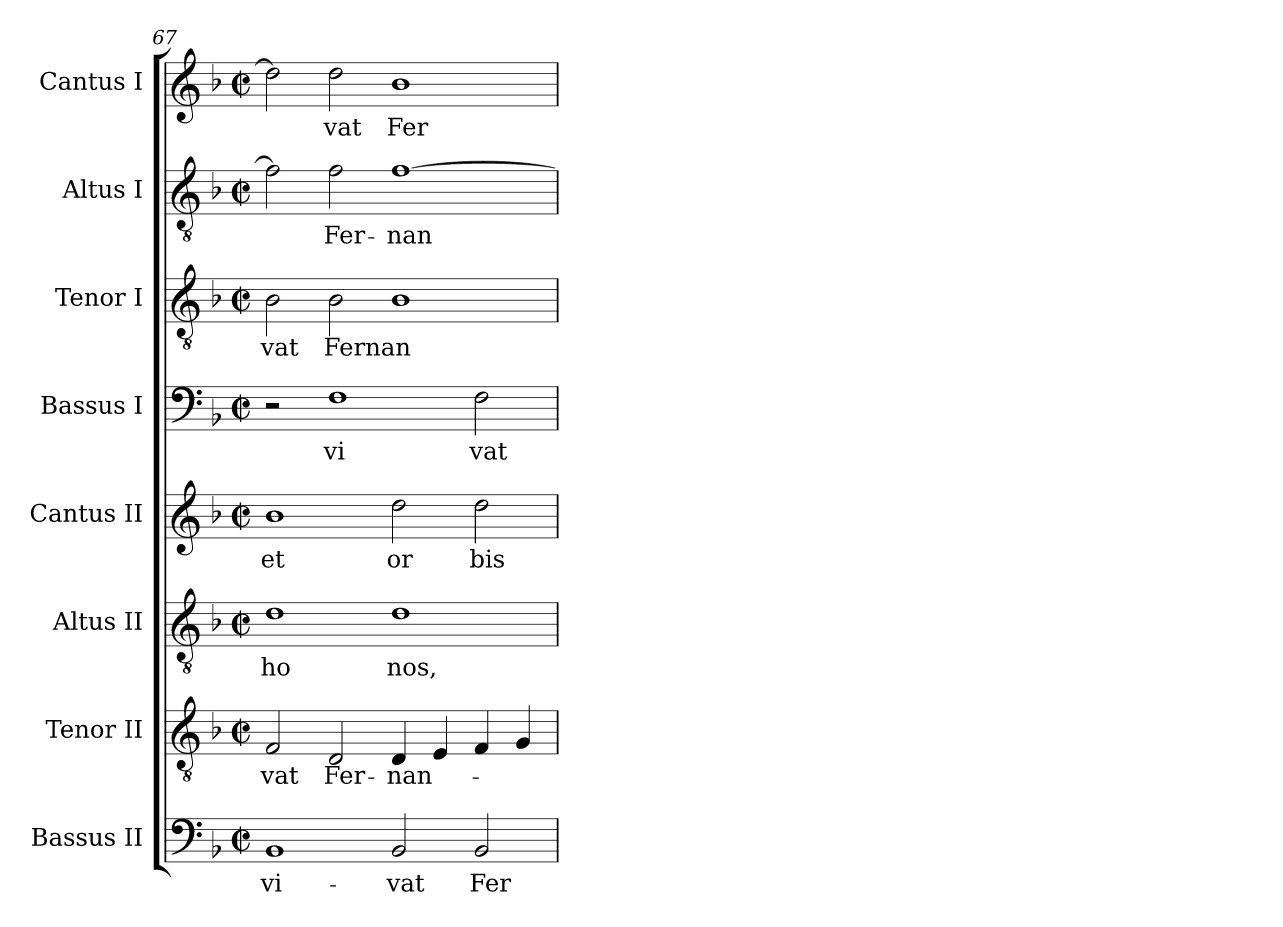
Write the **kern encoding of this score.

**kern	**text	**kern	**text	**kern	**text	**kern	**text	**kern	**text	**kern	**text	**kern	**text	**kern	**text
*part8	*part8	*part7	*part7	*part6	*part6	*part5	*part5	*part4	*part4	*part3	*part3	*part2	*part2	*part1	*part1
*staff8	*staff8	*staff7	*staff7	*staff6	*staff6	*staff5	*staff5	*staff4	*staff4	*staff3	*staff3	*staff2	*staff2	*staff1	*staff1
*I"Bassus II	*	*I"Tenor II	*	*I"Altus II	*	*I"Cantus II	*	*I"Bassus I	*	*I"Tenor I	*	*I"Altus I	*	*I"Cantus I	*
*clefF4	*	*clefGv2	*	*clefGv2	*	*clefG2	*	*clefF4	*	*clefGv2	*	*clefGv2	*	*clefG2	*
*k[b-]	*	*k[b-]	*	*k[b-]	*	*k[b-]	*	*k[b-]	*	*k[b-]	*	*k[b-]	*	*k[b-]	*
*F:	*	*F:	*	*F:	*	*F:	*	*F:	*	*F:	*	*F:	*	*F:	*
*M2/2	*	*M2/2	*	*M2/2	*	*M2/2	*	*M2/2	*	*M2/2	*	*M2/2	*	*M2/2	*
*met(c|)	*	*met(c|)	*	*met(c|)	*	*met(c|)	*	*met(c|)	*	*met(c|)	*	*met(c|)	*	*met(c|)	*
=67	=67	=67	=67	=67	=67	=67	=67	=67	=67	=67	=67	=67	=67	=67	=67
!	!LO:LY:b:cj	!	!LO:LY:b:cj	!	!LO:LY:b:cj	!	!LO:LY:b:cj	!	!	!	!LO:LY:b:cj	!	!	!	!
1BB-	vi-	2F/	-vat	1d	ho	1b-	et	2r	.	2B-\	vat	2f\]	.	2dd\]	.
!	!	!	!LO:LY:b:cj	!	!	!	!	!	!LO:LY:b:cj	!	!LO:LY:b	!	!LO:LY:b:cj	!	!LO:LY:b:cj
.	.	2D/	Fer-	.	.	.	.	1F	vi	2B-\	Fernan	2f\	Fer-	2dd\	-vat
!	!LO:LY:b:cj	!	!LO:LY:b	!	!LO:LY:b:cj	!	!LO:LY:b:cj	!	!	!	!	!	!LO:LY:b	!	!LO:LY:b:cj
2BB-/	-vat	4D/	-nan-	1d	nos,	2dd\	or	.	.	1B-	.	[>1f	-nan-	1b-	Fer-
.	.	4E/	.	.	.	.	.	.	.	.	.	.	.	.	.
!	!LO:LY:b:cj	!	!	!	!	!	!LO:LY:b:cj	!	!LO:LY:b:cj	!	!	!	!	!	!
2BB-/	Fer-	4F/	.	.	.	2dd\	bis	2F\	vat	.	.	.	.	.	.
.	.	4G/	.	.	.	.	.	.	.	.	.	.	.	.	.
=	=	=	=	=	=	=	=	=	=	=	=	=	=	=	=
*-	*-	*-	*-	*-	*-	*-	*-	*-	*-	*-	*-	*-	*-	*-	*-
